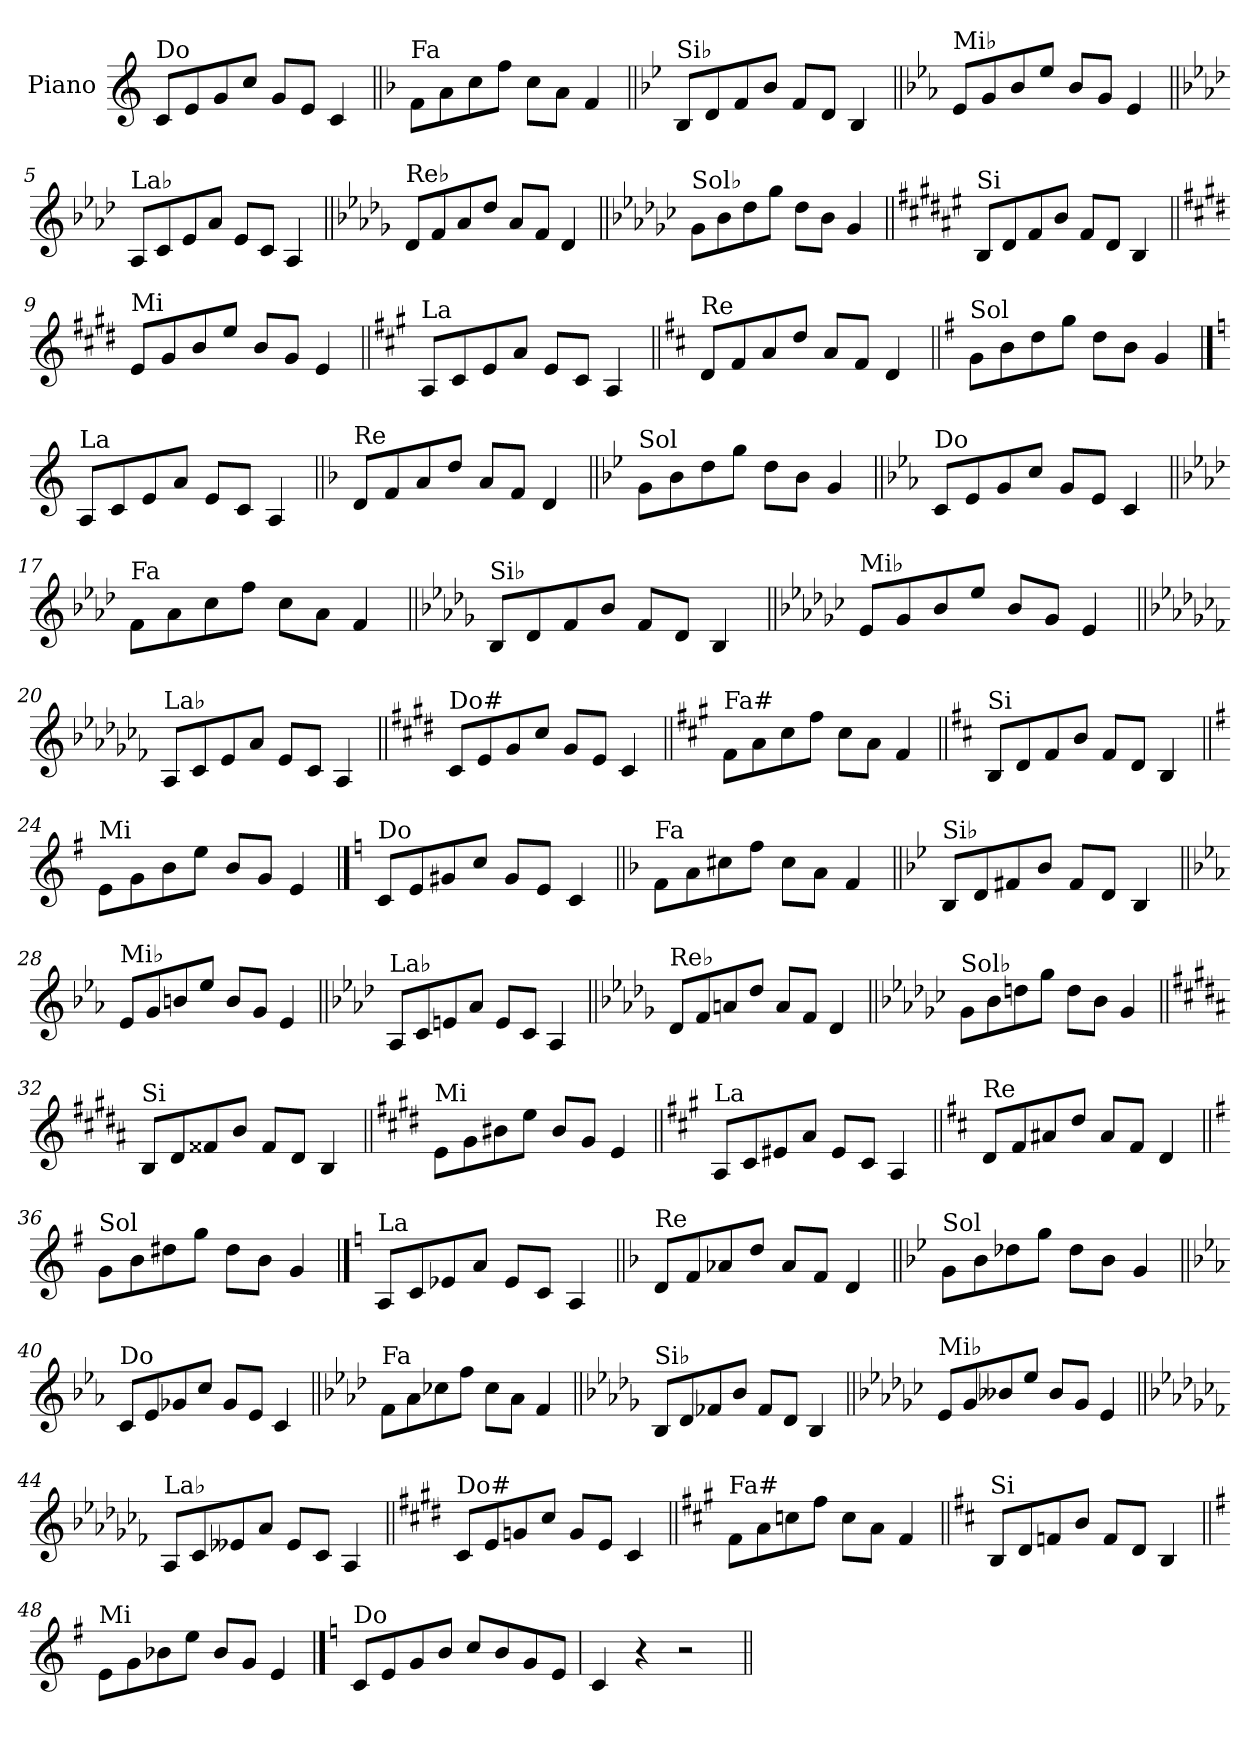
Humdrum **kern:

**kern
*part1
*staff1
*I"Piano
*I'Pno.
*clefG2
*k[]
=1
!LO:TX:a:t=Do
8c/L
8e/
8g/
8cc/J
8g/L
8e/J
4c/
=2||
*k[b-]
!LO:TX:a:t=Fa
8f\L
8a\
8cc\
8ff\J
8cc\L
8a\J
4f/
=3||
*k[b-e-]
!LO:TX:a:t=Si♭
8B-/L
8d/
8f/
8b-/J
8f/L
8d/J
4B-/
=4||
*k[b-e-a-]
!LO:TX:a:t=Mi♭
8e-/L
8g/
8b-/
8ee-/J
8b-/L
8g/J
4e-/
!!LO:LB:g=z
=5||
*k[b-e-a-d-]
!LO:TX:a:t=La♭
8A-/L
8c/
8e-/
8a-/J
8e-/L
8c/J
4A-/
=6||
*k[b-e-a-d-g-]
!LO:TX:a:t=Re♭
8d-/L
8f/
8a-/
8dd-/J
8a-/L
8f/J
4d-/
=7||
*k[b-e-a-d-g-c-]
!LO:TX:a:t=Sol♭
8g-\L
8b-\
8dd-\
8gg-\J
8dd-\L
8b-\J
4g-/
=8||
*k[f#c#g#d#a#e#]
!LO:TX:a:t=Si
8B/L
8d#/
8f#/
8b/J
8f#/L
8d#/J
4B/
!!LO:LB:g=z
=9||
*k[f#c#g#d#]
!LO:TX:a:t=Mi
8e/L
8g#/
8b/
8ee/J
8b/L
8g#/J
4e/
=10||
*k[f#c#g#]
!LO:TX:a:t=La
8A/L
8c#/
8e/
8a/J
8e/L
8c#/J
4A/
=11||
*k[f#c#]
!LO:TX:a:t=Re
8d/L
8f#/
8a/
8dd/J
8a/L
8f#/J
4d/
=12||
*k[f#]
!LO:TX:a:t=Sol
8g\L
8b\
8dd\
8gg\J
8dd\L
8b\J
4g/
!!LO:LB:g=z
==13
*k[]
!LO:TX:a:t=La
8A/L
8c/
8e/
8a/J
8e/L
8c/J
4A/
=14||
*k[b-]
!LO:TX:a:t=Re
8d/L
8f/
8a/
8dd/J
8a/L
8f/J
4d/
=15||
*k[b-e-]
!LO:TX:a:t=Sol
8g\L
8b-\
8dd\
8gg\J
8dd\L
8b-\J
4g/
=16||
*k[b-e-a-]
!LO:TX:a:t=Do
8c/L
8e-/
8g/
8cc/J
8g/L
8e-/J
4c/
!!LO:LB:g=z
=17||
*k[b-e-a-d-]
!LO:TX:a:t=Fa
8f\L
8a-\
8cc\
8ff\J
8cc\L
8a-\J
4f/
=18||
*k[b-e-a-d-g-]
!LO:TX:a:t=Si♭
8B-/L
8d-/
8f/
8b-/J
8f/L
8d-/J
4B-/
=19||
*k[b-e-a-d-g-c-]
!LO:TX:a:t=Mi♭
8e-/L
8g-/
8b-/
8ee-/J
8b-/L
8g-/J
4e-/
=20||
*k[b-e-a-d-g-c-f-]
!LO:TX:a:t=La♭
8A-/L
8c-/
8e-/
8a-/J
8e-/L
8c-/J
4A-/
!!LO:LB:g=z
=21||
*k[f#c#g#d#]
!LO:TX:a:t=Do#
8c#/L
8e/
8g#/
8cc#/J
8g#/L
8e/J
4c#/
=22||
*k[f#c#g#]
!LO:TX:a:t=Fa#
8f#\L
8a\
8cc#\
8ff#\J
8cc#\L
8a\J
4f#/
=23||
*k[f#c#]
!LO:TX:a:t=Si
8B/L
8d/
8f#/
8b/J
8f#/L
8d/J
4B/
=24||
*k[f#]
!LO:TX:a:t=Mi
8e\L
8g\
8b\
8ee\J
8b/L
8g/J
4e/
!!LO:PB:g=z
==25
*k[]
!LO:TX:a:t=Do
8c/L
8e/
8g#X/
8cc/J
8g#/L
8e/J
4c/
=26||
*k[b-]
!LO:TX:a:t=Fa
8f\L
8a\
8cc#X\
8ff\J
8cc#\L
8a\J
4f/
=27||
*k[b-e-]
!LO:TX:a:t=Si♭
8B-/L
8d/
8f#X/
8b-/J
8f#/L
8d/J
4B-/
=28||
*k[b-e-a-]
!LO:TX:a:t=Mi♭
8e-/L
8g/
8bn/
8ee-/J
8b/L
8g/J
4e-/
!!LO:LB:g=z
=29||
*k[b-e-a-d-]
!LO:TX:a:t=La♭
8A-/L
8c/
8en/
8a-/J
8e/L
8c/J
4A-/
=30||
*k[b-e-a-d-g-]
!LO:TX:a:t=Re♭
8d-/L
8f/
8an/
8dd-/J
8a/L
8f/J
4d-/
=31||
*k[b-e-a-d-g-c-]
!LO:TX:a:t=Sol♭
8g-\L
8b-\
8ddn\
8gg-\J
8dd\L
8b-\J
4g-/
=32||
*k[f#c#g#d#a#]
!LO:TX:a:t=Si
8B/L
8d#/
8f##X/
8b/J
8f##/L
8d#/J
4B/
!!LO:LB:g=z
=33||
*k[f#c#g#d#]
!LO:TX:a:t=Mi
8e\L
8g#\
8b#X\
8ee\J
8b#/L
8g#/J
4e/
=34||
*k[f#c#g#]
!LO:TX:a:t=La
8A/L
8c#/
8e#X/
8a/J
8e#/L
8c#/J
4A/
=35||
*k[f#c#]
!LO:TX:a:t=Re
8d/L
8f#/
8a#X/
8dd/J
8a#/L
8f#/J
4d/
=36||
*k[f#]
!LO:TX:a:t=Sol
8g\L
8b\
8dd#X\
8gg\J
8dd#\L
8b\J
4g/
!!LO:LB:g=z
==37
*k[]
!LO:TX:a:t=La
8A/L
8c/
8e-X/
8a/J
8e-/L
8c/J
4A/
=38||
*k[b-]
!LO:TX:a:t=Re
8d/L
8f/
8a-X/
8dd/J
8a-/L
8f/J
4d/
=39||
*k[b-e-]
!LO:TX:a:t=Sol
8g\L
8b-\
8dd-X\
8gg\J
8dd-\L
8b-\J
4g/
=40||
*k[b-e-a-]
!LO:TX:a:t=Do
8c/L
8e-/
8g-X/
8cc/J
8g-/L
8e-/J
4c/
!!LO:LB:g=z
=41||
*k[b-e-a-d-]
!LO:TX:a:t=Fa
8f\L
8a-\
8cc-X\
8ff\J
8cc-\L
8a-\J
4f/
=42||
*k[b-e-a-d-g-]
!LO:TX:a:t=Si♭
8B-/L
8d-/
8f-X/
8b-/J
8f-/L
8d-/J
4B-/
=43||
*k[b-e-a-d-g-c-]
!LO:TX:a:t=Mi♭
8e-/L
8g-/
8b--X/
8ee-/J
8b--/L
8g-/J
4e-/
=44||
*k[b-e-a-d-g-c-f-]
!LO:TX:a:t=La♭
8A-/L
8c-/
8e--X/
8a-/J
8e--/L
8c-/J
4A-/
!!LO:LB:g=z
=45||
*k[f#c#g#d#]
!LO:TX:a:t=Do#
8c#/L
8e/
8gn/
8cc#/J
8g/L
8e/J
4c#/
=46||
*k[f#c#g#]
!LO:TX:a:t=Fa#
8f#\L
8a\
8ccn\
8ff#\J
8cc\L
8a\J
4f#/
=47||
*k[f#c#]
!LO:TX:a:t=Si
8B/L
8d/
8fn/
8b/J
8f/L
8d/J
4B/
=48||
*k[f#]
!LO:TX:a:t=Mi
8e\L
8g\
8b-X\
8ee\J
8b-/L
8g/J
4e/
!!LO:PB:g=z
==49
*k[]
!LO:TX:a:t=Do
8c/L
8e/
8g/
8b/J
8cc/L
8b/
8g/
8e/J
=50
4c/
4r
2r
=||
*-
